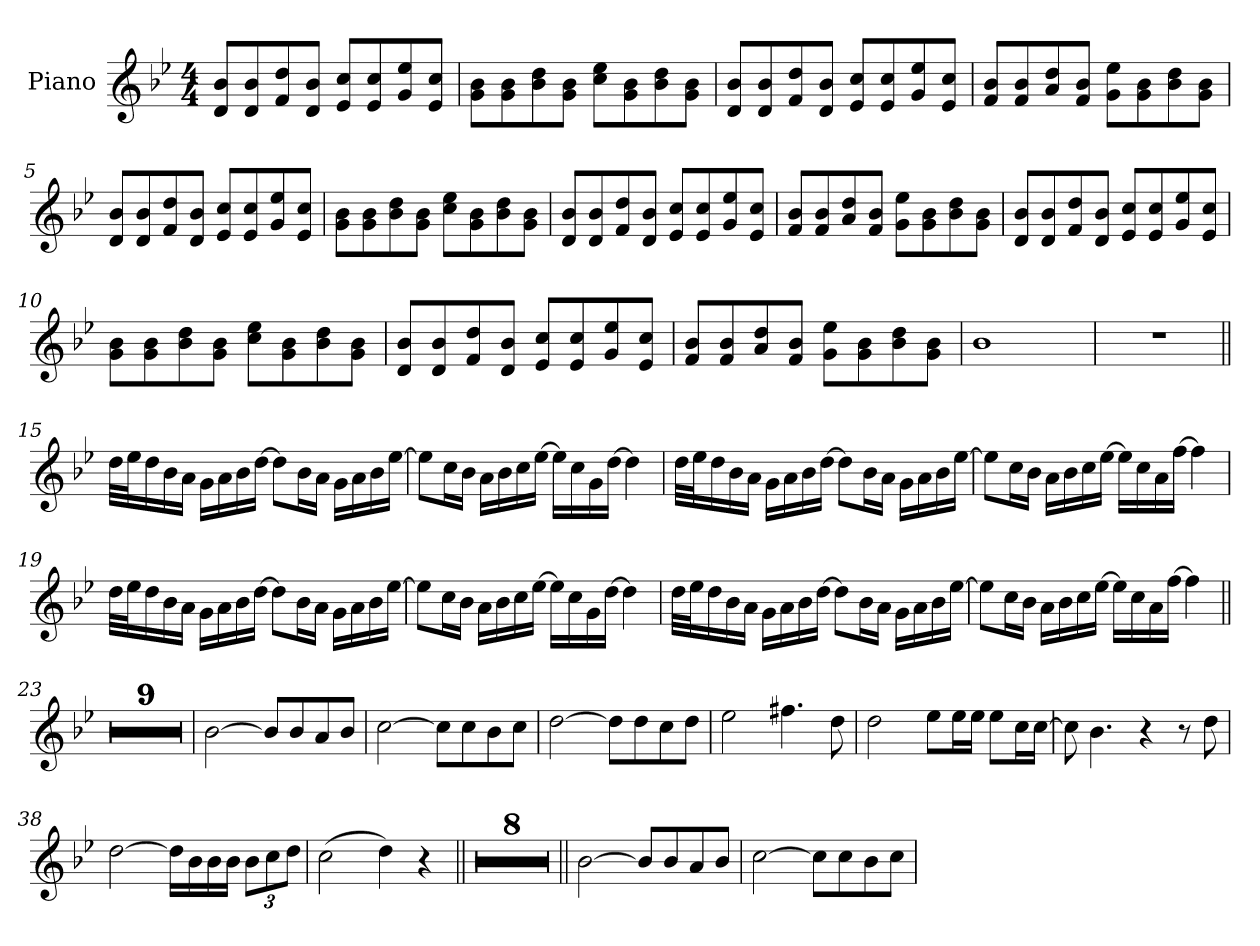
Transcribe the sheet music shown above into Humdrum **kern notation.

**kern
*part1
*staff1
*I"Piano
*I'Pno.
*clefG2
*k[b-e-]
*M4/4
*MM80
=1
8d! 8b-!L
8d! 8b-!
8f! 8dd!
8d! 8b-!J
8e-! 8cc!L
8e-! 8cc!
8g! 8ee-!
8e-! 8cc!J
=2
8g! 8b-!L
8g! 8b-!
8b-! 8dd!
8g! 8b-!J
8cc! 8ee-!L
8g! 8b-!
8b-! 8dd!
8g! 8b-!J
=3
8d! 8b-!L
8d! 8b-!
8f! 8dd!
8d! 8b-!J
8e-! 8cc!L
8e-! 8cc!
8g! 8ee-!
8e-! 8cc!J
=4
8f! 8b-!L
8f! 8b-!
8a! 8dd!
8f! 8b-!J
8g! 8ee-!L
8g! 8b-!
8b-! 8dd!
8g! 8b-!J
=5
8d! 8b-!L
8d! 8b-!
8f! 8dd!
8d! 8b-!J
8e-! 8cc!L
8e-! 8cc!
8g! 8ee-!
8e-! 8cc!J
=6
8g! 8b-!L
8g! 8b-!
8b-! 8dd!
8g! 8b-!J
8cc! 8ee-!L
8g! 8b-!
8b-! 8dd!
8g! 8b-!J
=7
8d! 8b-!L
8d! 8b-!
8f! 8dd!
8d! 8b-!J
8e-! 8cc!L
8e-! 8cc!
8g! 8ee-!
8e-! 8cc!J
=8
8f! 8b-!L
8f! 8b-!
8a! 8dd!
8f! 8b-!J
8g! 8ee-!L
8g! 8b-!
8b-! 8dd!
8g! 8b-!J
=9
8d! 8b-!L
8d! 8b-!
8f! 8dd!
8d! 8b-!J
8e-! 8cc!L
8e-! 8cc!
8g! 8ee-!
8e-! 8cc!J
=10
8g! 8b-!L
8g! 8b-!
8b-! 8dd!
8g! 8b-!J
8cc! 8ee-!L
8g! 8b-!
8b-! 8dd!
8g! 8b-!J
=11
8d! 8b-!L
8d! 8b-!
8f! 8dd!
8d! 8b-!J
8e-! 8cc!L
8e-! 8cc!
8g! 8ee-!
8e-! 8cc!J
=12
8f! 8b-!L
8f! 8b-!
8a! 8dd!
8f! 8b-!J
8g! 8ee-!L
8g! 8b-!
8b-! 8dd!
8g! 8b-!J
=13
1b-!
=14
1r
=15||
32dd!LLL
32ee-!J
16dd!
16b-!
16a!JJ
16g!LL
16a!
16b-!
[16dd!JJ
8dd!L]
16b-!L
16a!JJ
16g!LL
16a!
16b-!
[16ee-!JJ
=16
8ee-!L]
16cc!L
16b-!JJ
16a!LL
16b-!
16cc!
[16ee-!JJ
16ee-!LL]
16cc!
16g!
[16dd!JJ
4dd!]
=17
32dd!LLL
32ee-!J
16dd!
16b-!
16a!JJ
16g!LL
16a!
16b-!
[16dd!JJ
8dd!L]
16b-!L
16a!JJ
16g!LL
16a!
16b-!
[16ee-!JJ
=18
8ee-!L]
16cc!L
16b-!JJ
16a!LL
16b-!
16cc!
[16ee-!JJ
16ee-!LL]
16cc!
16a!
[16ff!JJ
4ff!]
=19
32dd!LLL
32ee-!J
16dd!
16b-!
16a!JJ
16g!LL
16a!
16b-!
[16dd!JJ
8dd!L]
16b-!L
16a!JJ
16g!LL
16a!
16b-!
[16ee-!JJ
=20
8ee-!L]
16cc!L
16b-!JJ
16a!LL
16b-!
16cc!
[16ee-!JJ
16ee-!LL]
16cc!
16g!
[16dd!JJ
4dd!]
=21
32dd!LLL
32ee-!J
16dd!
16b-!
16a!JJ
16g!LL
16a!
16b-!
[16dd!JJ
8dd!L]
16b-!L
16a!JJ
16g!LL
16a!
16b-!
[16ee-!JJ
=22
8ee-!L]
16cc!L
16b-!JJ
16a!LL
16b-!
16cc!
[16ee-!JJ
16ee-!LL]
16cc!
16a!
[16ff!JJ
4ff!]
=23||
1r
=24
1r
=25
1r
=26
1r
=27
1r
=28
1r
=29
1r
=30
1r
=31
1r
=32
[2b-
8b-L]
8b-
8a
8b-J
=33
[2cc
8ccL]
8cc
8b-
8ccJ
=34
[2dd
8ddL]
8dd
8cc
8ddJ
=35
2ee-
4.ff#X
8dd
=36
2dd
8ee-L
16ee-L
16ee-JJ
8ee-L
16ccL
[16ccJJ
=37
8cc]
4.b-
4r
8r
8dd
=38
[2dd
16ddLL]
16b-
16b-
16b-JJ
*Xbrackettup
12b-L
12cc
12ddJ
=39
(>2cc
4dd)
4r
=40||
1r
=41
1r
=42
1r
=43
1r
=44
1r
=45
1r
=46
1r
=47
1r
=48||
[2b-
8b-L]
8b-
8a
8b-J
=49
[2cc
8ccL]
8cc
8b-
8ccJ
=
*-
